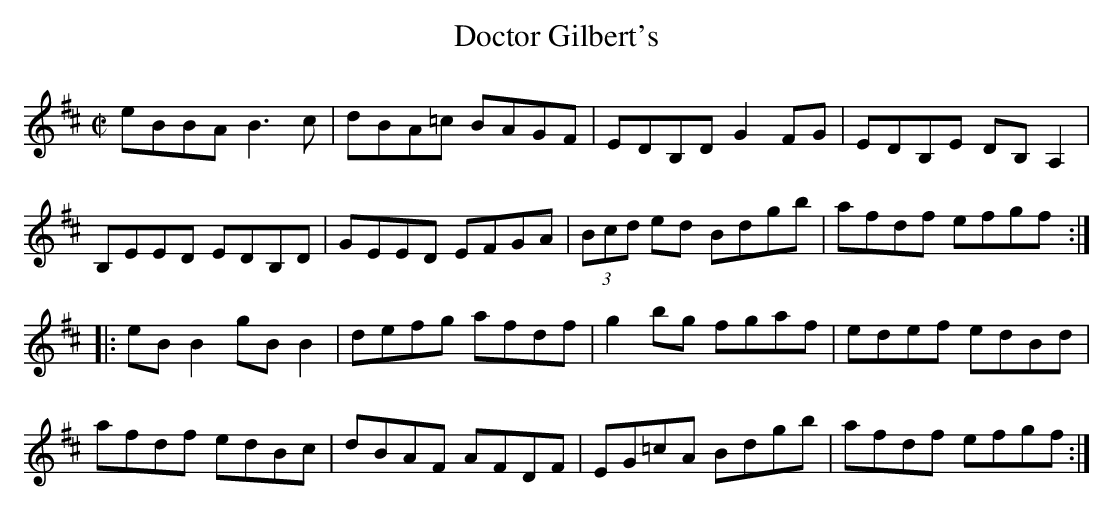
X:1
T:Doctor Gilbert's
M:C|
K:Edor
eBBA B3c|dBA=c BAGF|EDB,D G2FG|EDB,E DB,A,2|
B,EED EDB,D|GEED EFGA|(3Bcd ed Bdgb|afdf efgf:|
|:eBB2 gBB2|defg afdf|g2bg fgaf|edef edBd|
afdf edBc|dBAF AFDF|EG=cA Bdgb|afdf efgf:|
